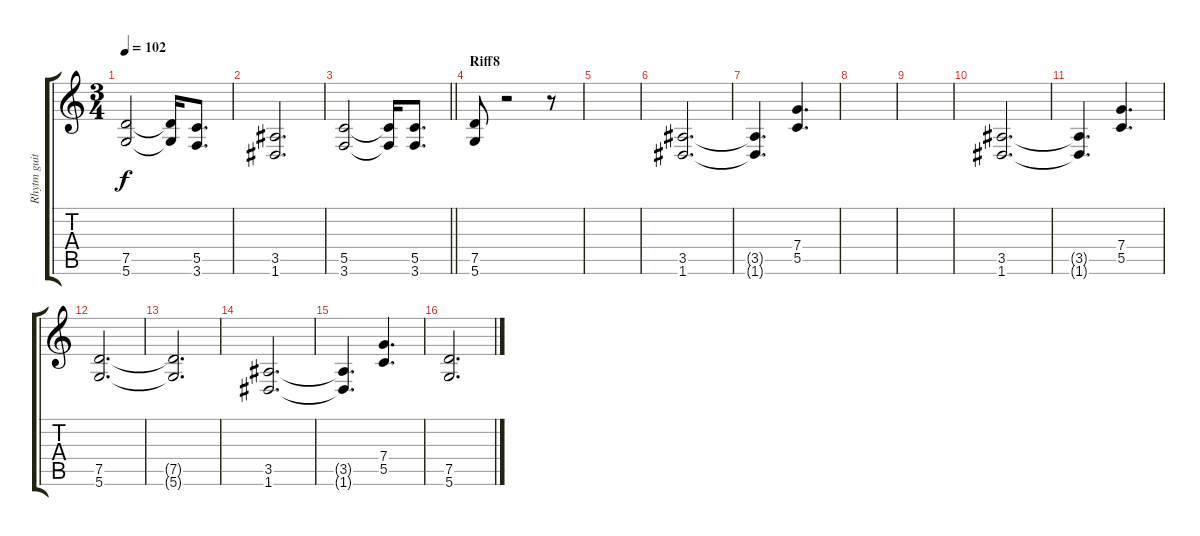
\track ("Rhytm guitar" "Rhytm guit") {instrument distortionguitar}
\staff {score tabs}
\tuning (D4 A3 F3 C3 G2 D2) {hide}
\ts (3 4)
\tempo 102
\clef g2
\ks c
(7.5{t} 5.6{t}).2{dy f} (7.5{t} 5.6{t}).16 (5.5 3.6).8{d} |
(3.5 1.6).2{d} |
\barLineRight lightlight
(5.5 3.6).2 (5.5{t} 3.6{t}).16 (5.5 3.6).8{d} |
\section ("" "Riff8")
(7.5 5.6).8 r.2 r.8 |
|
(3.5 1.6).2{d volume 9} |
(3.5{t} 1.6{t}).4{d} (7.4 5.5).4{d} |
|
|
(3.5 1.6).2{d} |
(3.5{t} 1.6{t}).4{d} (7.4 5.5).4{d} |
(7.5 5.6).2{d} |
(7.5{t} 5.6{t}).2{d} |
(3.5 1.6).2{d} |
(3.5{t} 1.6{t}).4{d} (7.4 5.5).4{d} |
(7.5 5.6).2{d}
